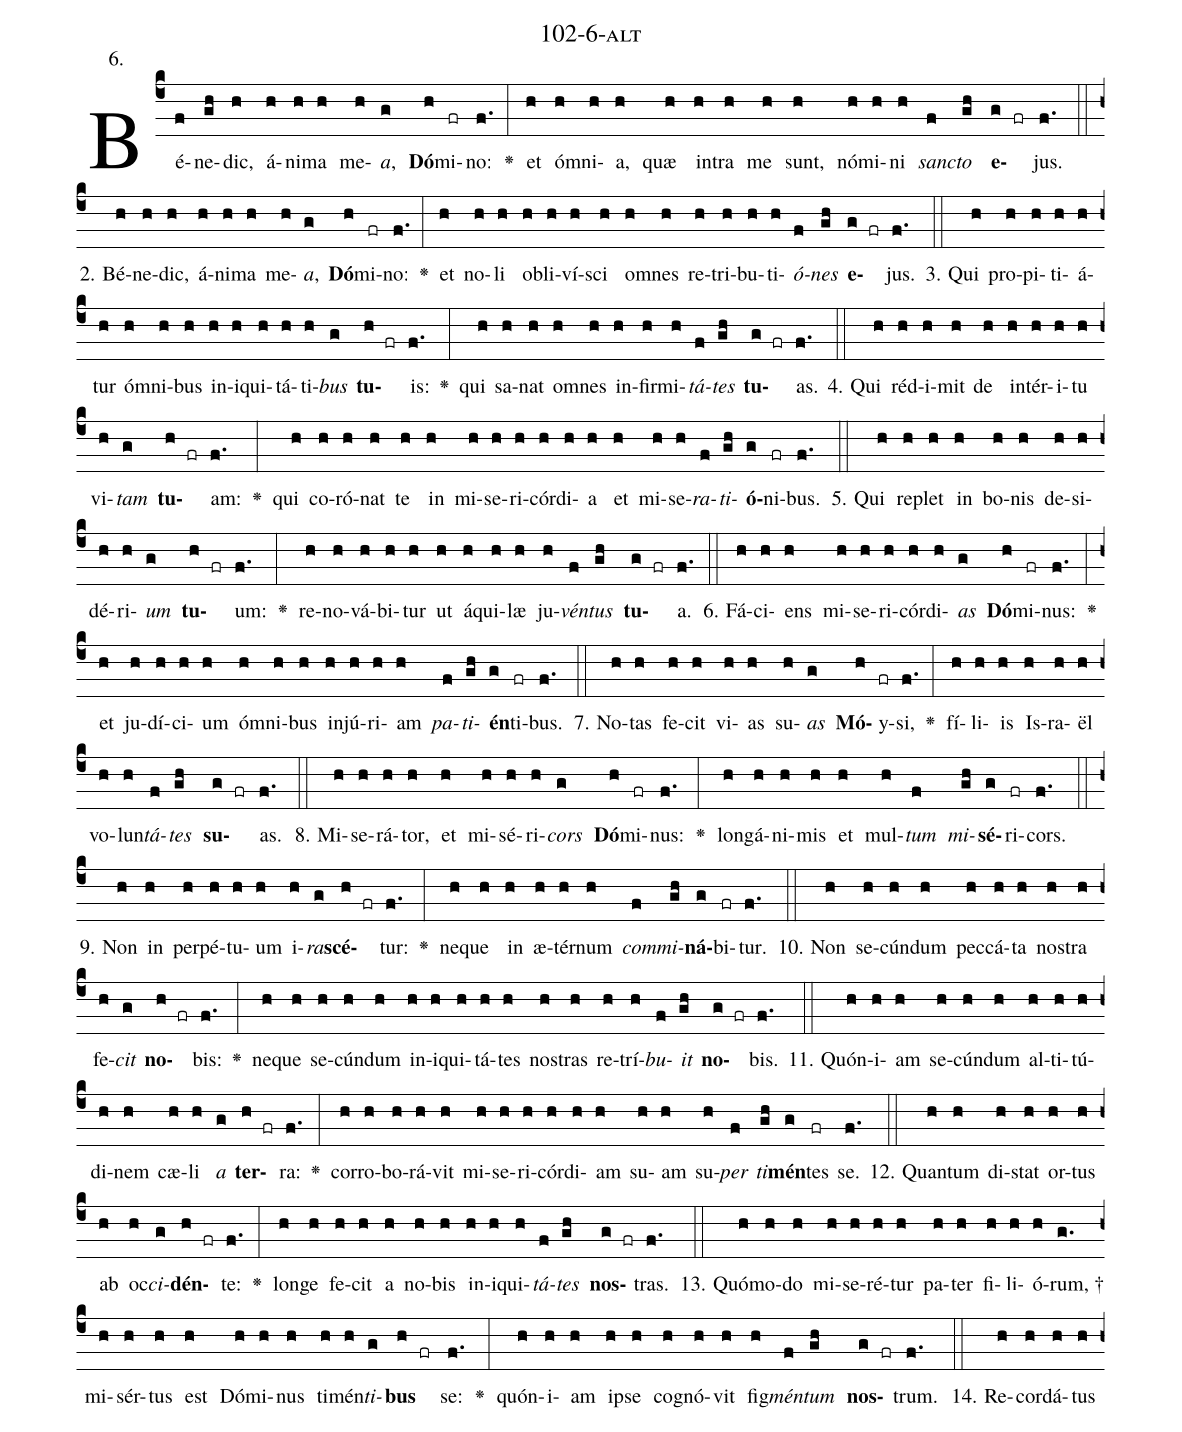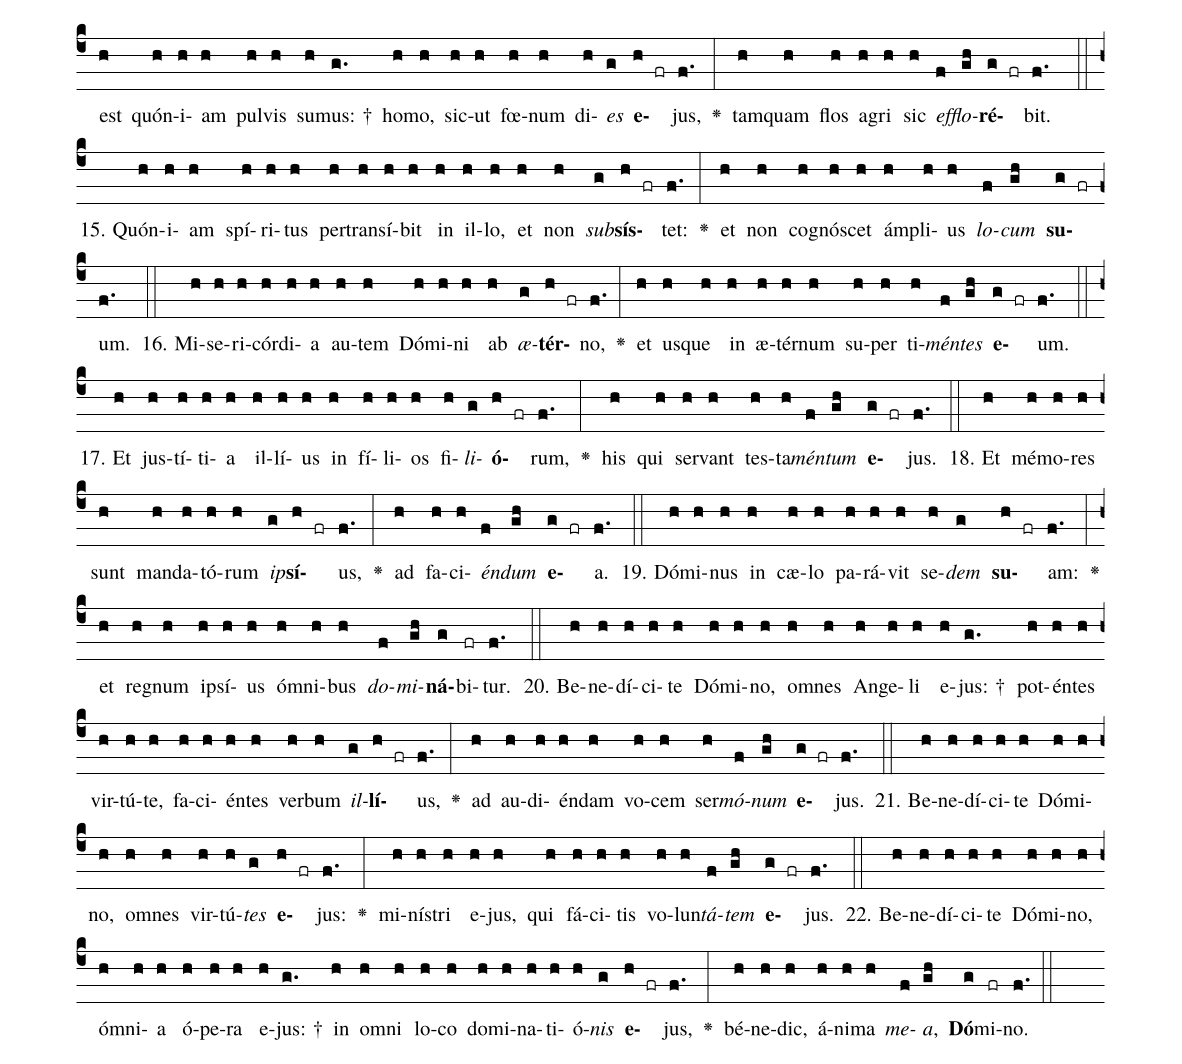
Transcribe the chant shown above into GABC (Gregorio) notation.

name: 102-6-alt;
annotation: 6.;
%%
(c4)Bé(f)ne(gh)dic,(h) á(h)ni(h)ma(h) me(h)<i>a</i>,(g) <b>Dó</b>(h)mi(fr)no:(f.) <v>\greheightstar</v>(:) et(h) óm(h)ni(h)a,(h) quæ(h) in(h)tra(h) me(h) sunt,(h) nó(h)mi(h)ni(h) <i>sanc</i>(f)<i>to</i>(gh) <b>e</b>(g fr)jus.(f.) (::)
2. Bé(h)ne(h)dic,(h) á(h)ni(h)ma(h) me(h)<i>a</i>,(g) <b>Dó</b>(h)mi(fr)no:(f.) <v>\greheightstar</v>(:) et(h) no(h)li(h) ob(h)li(h)ví(h)sci(h) om(h)nes(h) re(h)tri(h)bu(h)ti(h)<i>ó</i>(f)<i>nes</i>(gh) <b>e</b>(g fr)jus.(f.) (::)
3. Qui(h) pro(h)pi(h)ti(h)á(h)tur(h) óm(h)ni(h)bus(h) in(h)i(h)qui(h)tá(h)ti(h)<i>bus</i>(g) <b>tu</b>(h fr)is:(f.) <v>\greheightstar</v>(:) qui(h) sa(h)nat(h) om(h)nes(h) in(h)fir(h)mi(h)<i>tá</i>(f)<i>tes</i>(gh) <b>tu</b>(g fr)as.(f.) (::)
4. Qui(h) réd(h)i(h)mit(h) de(h) in(h)tér(h)i(h)tu(h) vi(h)<i>tam</i>(g) <b>tu</b>(h fr)am:(f.) <v>\greheightstar</v>(:) qui(h) co(h)ró(h)nat(h) te(h) in(h) mi(h)se(h)ri(h)cór(h)di(h)a(h) et(h) mi(h)se(h)<i>ra</i>(f)<i>ti</i>(gh)<b>ó</b>(g)ni(fr)bus.(f.) (::)
5. Qui(h) re(h)plet(h) in(h) bo(h)nis(h) de(h)si(h)dé(h)ri(h)<i>um</i>(g) <b>tu</b>(h fr)um:(f.) <v>\greheightstar</v>(:) re(h)no(h)vá(h)bi(h)tur(h) ut(h) á(h)qui(h)læ(h) ju(h)<i>vén</i>(f)<i>tus</i>(gh) <b>tu</b>(g fr)a.(f.) (::)
6. Fá(h)ci(h)ens(h) mi(h)se(h)ri(h)cór(h)di(h)<i>as</i>(g) <b>Dó</b>(h)mi(fr)nus:(f.) <v>\greheightstar</v>(:) et(h) ju(h)dí(h)ci(h)um(h) óm(h)ni(h)bus(h) in(h)jú(h)ri(h)am(h) <i>pa</i>(f)<i>ti</i>(gh)<b>én</b>(g)ti(fr)bus.(f.) (::)
7. No(h)tas(h) fe(h)cit(h) vi(h)as(h) su(h)<i>as</i>(g) <b>Mó</b>(h)y(fr)si,(f.) <v>\greheightstar</v>(:) fí(h)li(h)is(h) Is(h)ra(h)ël(h) vo(h)lun(h)<i>tá</i>(f)<i>tes</i>(gh) <b>su</b>(g fr)as.(f.) (::)
8. Mi(h)se(h)rá(h)tor,(h) et(h) mi(h)sé(h)ri(h)<i>cors</i>(g) <b>Dó</b>(h)mi(fr)nus:(f.) <v>\greheightstar</v>(:) long(h)á(h)ni(h)mis(h) et(h) mul(h)<i>tum</i>(f) <i>mi</i>(gh)<b>sé</b>(g)ri(fr)cors.(f.) (::)
9. Non(h) in(h) per(h)pé(h)tu(h)um(h) i(h)<i>ra</i>(g)<b>scé</b>(h fr)tur:(f.) <v>\greheightstar</v>(:) ne(h)que(h) in(h) æ(h)tér(h)num(h) <i>com</i>(f)<i>mi</i>(gh)<b>ná</b>(g)bi(fr)tur.(f.) (::)
10. Non(h) se(h)cún(h)dum(h) pec(h)cá(h)ta(h) nos(h)tra(h) fe(h)<i>cit</i>(g) <b>no</b>(h fr)bis:(f.) <v>\greheightstar</v>(:) ne(h)que(h) se(h)cún(h)dum(h) in(h)i(h)qui(h)tá(h)tes(h) nos(h)tras(h) re(h)trí(h)<i>bu</i>(f)<i>it</i>(gh) <b>no</b>(g fr)bis.(f.) (::)
11. Quón(h)i(h)am(h) se(h)cún(h)dum(h) al(h)ti(h)tú(h)di(h)nem(h) cæ(h)li(h) <i>a</i>(g) <b>ter</b>(h fr)ra:(f.) <v>\greheightstar</v>(:) cor(h)ro(h)bo(h)rá(h)vit(h) mi(h)se(h)ri(h)cór(h)di(h)am(h) su(h)am(h) su(h)<i>per</i>(f) <i>ti</i>(gh)<b>mén</b>(g)tes(fr) se.(f.) (::)
12. Quan(h)tum(h) di(h)stat(h) or(h)tus(h) ab(h) oc(h)<i>ci</i>(g)<b>dén</b>(h fr)te:(f.) <v>\greheightstar</v>(:) lon(h)ge(h) fe(h)cit(h) a(h) no(h)bis(h) in(h)i(h)qui(h)<i>tá</i>(f)<i>tes</i>(gh) <b>nos</b>(g fr)tras.(f.) (::)
13. Quó(h)mo(h)do(h) mi(h)se(h)ré(h)tur(h) pa(h)ter(h) fi(h)li(h)ó(h)rum, †(g.) mi(h)sér(h)tus(h) est(h) Dó(h)mi(h)nus(h) ti(h)mén(h)<i>ti</i>(g)<b>bus</b>(h fr) se:(f.) <v>\greheightstar</v>(:) quón(h)i(h)am(h) ip(h)se(h) co(h)gnó(h)vit(h) fig(h)<i>mén</i>(f)<i>tum</i>(gh) <b>nos</b>(g fr)trum.(f.) (::)
14. Re(h)cor(h)dá(h)tus(h) est(h) quón(h)i(h)am(h) pul(h)vis(h) su(h)mus: †(g.) ho(h)mo,(h) sic(h)ut(h) fœ(h)num(h) di(h)<i>es</i>(g) <b>e</b>(h fr)jus,(f.) <v>\greheightstar</v>(:) tam(h)quam(h) flos(h) a(h)gri(h) sic(h) <i>ef</i>(f)<i>flo</i>(gh)<b>ré</b>(g fr)bit.(f.) (::)
15. Quón(h)i(h)am(h) spí(h)ri(h)tus(h) per(h)trans(h)í(h)bit(h) in(h) il(h)lo,(h) et(h) non(h) <i>sub</i>(g)<b>sís</b>(h fr)tet:(f.) <v>\greheightstar</v>(:) et(h) non(h) co(h)gnó(h)scet(h) ám(h)pli(h)us(h) <i>lo</i>(f)<i>cum</i>(gh) <b>su</b>(g fr)um.(f.) (::)
16. Mi(h)se(h)ri(h)cór(h)di(h)a(h) au(h)tem(h) Dó(h)mi(h)ni(h) ab(h) <i>æ</i>(g)<b>tér</b>(h fr)no,(f.) <v>\greheightstar</v>(:) et(h) us(h)que(h) in(h) æ(h)tér(h)num(h) su(h)per(h) ti(h)<i>mén</i>(f)<i>tes</i>(gh) <b>e</b>(g fr)um.(f.) (::)
17. Et(h) jus(h)tí(h)ti(h)a(h) il(h)lí(h)us(h) in(h) fí(h)li(h)os(h) fi(h)<i>li</i>(g)<b>ó</b>(h fr)rum,(f.) <v>\greheightstar</v>(:) his(h) qui(h) ser(h)vant(h) tes(h)ta(h)<i>mén</i>(f)<i>tum</i>(gh) <b>e</b>(g fr)jus.(f.) (::)
18. Et(h) mé(h)mo(h)res(h) sunt(h) man(h)da(h)tó(h)rum(h) <i>ip</i>(g)<b>sí</b>(h fr)us,(f.) <v>\greheightstar</v>(:) ad(h) fa(h)ci(h)<i>én</i>(f)<i>dum</i>(gh) <b>e</b>(g fr)a.(f.) (::)
19. Dó(h)mi(h)nus(h) in(h) cæ(h)lo(h) pa(h)rá(h)vit(h) se(h)<i>dem</i>(g) <b>su</b>(h fr)am:(f.) <v>\greheightstar</v>(:) et(h) re(h)gnum(h) ip(h)sí(h)us(h) óm(h)ni(h)bus(h) <i>do</i>(f)<i>mi</i>(gh)<b>ná</b>(g)bi(fr)tur.(f.) (::)
20. Be(h)ne(h)dí(h)ci(h)te(h) Dó(h)mi(h)no,(h) om(h)nes(h) An(h)ge(h)li(h) e(h)jus: †(g.) pot(h)én(h)tes(h) vir(h)tú(h)te,(h) fa(h)ci(h)én(h)tes(h) ver(h)bum(h) <i>il</i>(g)<b>lí</b>(h fr)us,(f.) <v>\greheightstar</v>(:) ad(h) au(h)di(h)én(h)dam(h) vo(h)cem(h) ser(h)<i>mó</i>(f)<i>num</i>(gh) <b>e</b>(g fr)jus.(f.) (::)
21. Be(h)ne(h)dí(h)ci(h)te(h) Dó(h)mi(h)no,(h) om(h)nes(h) vir(h)tú(h)<i>tes</i>(g) <b>e</b>(h fr)jus:(f.) <v>\greheightstar</v>(:) mi(h)nís(h)tri(h) e(h)jus,(h) qui(h) fá(h)ci(h)tis(h) vo(h)lun(h)<i>tá</i>(f)<i>tem</i>(gh) <b>e</b>(g fr)jus.(f.) (::)
22. Be(h)ne(h)dí(h)ci(h)te(h) Dó(h)mi(h)no,(h) óm(h)ni(h)a(h) ó(h)pe(h)ra(h) e(h)jus: †(g.) in(h) om(h)ni(h) lo(h)co(h) do(h)mi(h)na(h)ti(h)ó(h)<i>nis</i>(g) <b>e</b>(h fr)jus,(f.) <v>\greheightstar</v>(:) bé(h)ne(h)dic,(h) á(h)ni(h)ma(h) <i>me</i>(f)<i>a</i>,(gh) <b>Dó</b>(g)mi(fr)no.(f.) (::)
